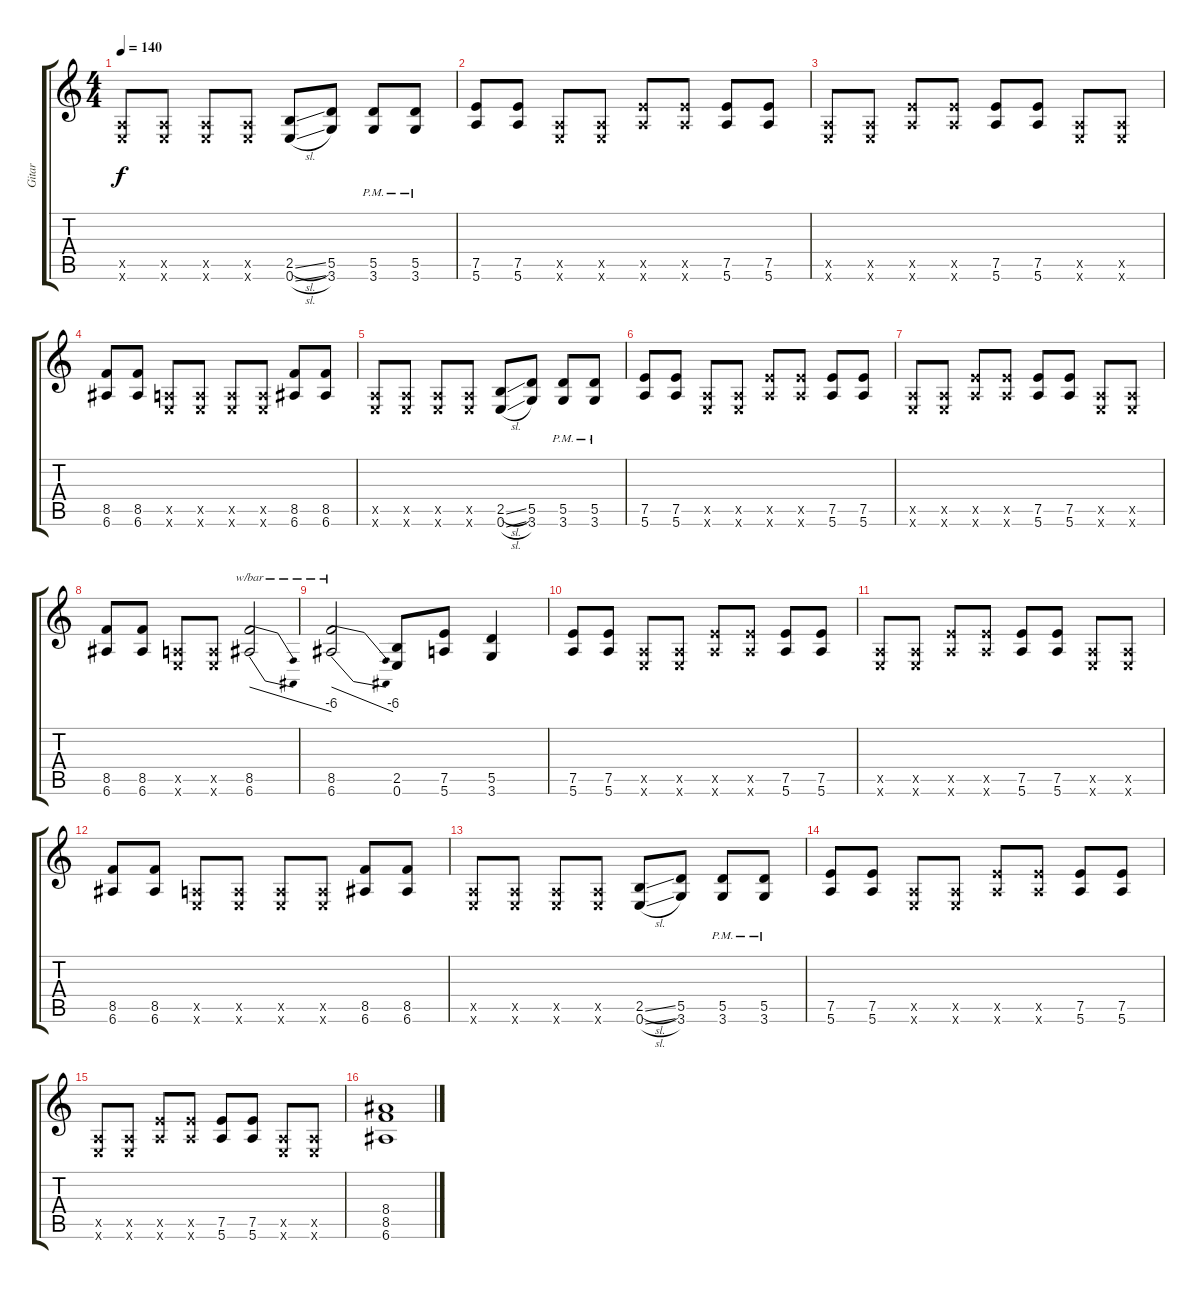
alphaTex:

\track ("Gitar" "Gitar") {instrument acousticguitarsteel}
\staff {score tabs}
\tuning (E4 B3 G3 D3 A2 E2) {hide}
\ts (4 4)
\tempo 140
\clef g2
\ks c
(0.5{x} 0.6{x}).8{dy f} (0.5{x} 0.6{x}).8 (0.5{x} 0.6{x}).8 (0.5{x} 0.6{x}).8 (2.5{sl} 0.6{sl}).8 (5.5 3.6).8 (5.5{pm} 3.6{pm}).8 (5.5{pm} 3.6{pm}).8 |
(7.5 5.6).8 (7.5 5.6).8 (0.5{x} 0.6{x}).8 (0.5{x} 0.6{x}).8 (7.5{x} 5.6{x}).8 (7.5{x} 5.6{x}).8 (7.5 5.6).8 (7.5 5.6).8 |
(0.5{x} 0.6{x}).8 (0.5{x} 0.6{x}).8 (7.5{x} 5.6{x}).8 (7.5{x} 5.6{x}).8 (7.5 5.6).8 (7.5 5.6).8 (0.5{x} 0.6{x}).8 (0.5{x} 0.6{x}).8 |
(8.5 6.6).8 (8.5 6.6).8 (0.5{x} 0.6{x}).8 (0.5{x} 0.6{x}).8 (0.5{x} 0.6{x}).8 (0.5{x} 0.6{x}).8 (8.5 6.6).8 (8.5 6.6).8 |
(0.5{x} 0.6{x}).8 (0.5{x} 0.6{x}).8 (0.5{x} 0.6{x}).8 (0.5{x} 0.6{x}).8 (2.5{sl} 0.6{sl}).8 (5.5 3.6).8 (5.5{pm} 3.6{pm}).8 (5.5{pm} 3.6{pm}).8 |
(7.5 5.6).8 (7.5 5.6).8 (0.5{x} 0.6{x}).8 (0.5{x} 0.6{x}).8 (7.5{x} 5.6{x}).8 (7.5{x} 5.6{x}).8 (7.5 5.6).8 (7.5 5.6).8 |
(0.5{x} 0.6{x}).8 (0.5{x} 0.6{x}).8 (7.5{x} 5.6{x}).8 (7.5{x} 5.6{x}).8 (7.5 5.6).8 (7.5 5.6).8 (0.5{x} 0.6{x}).8 (0.5{x} 0.6{x}).8 |
(8.5 6.6).8 (8.5 6.6).8 (0.5{x} 0.6{x}).8 (0.5{x} 0.6{x}).8 (8.5 6.6).2{tbe (dive default 0 0 60 -24)} |
(8.5 6.6).2{tbe (dive default 0 0 60 -24)} (2.5 0.6).8 (7.5 5.6).8 (5.5 3.6).4 |
(7.5 5.6).8 (7.5 5.6).8 (0.5{x} 0.6{x}).8 (0.5{x} 0.6{x}).8 (7.5{x} 5.6{x}).8 (7.5{x} 5.6{x}).8 (7.5 5.6).8 (7.5 5.6).8 |
(0.5{x} 0.6{x}).8 (0.5{x} 0.6{x}).8 (7.5{x} 5.6{x}).8 (7.5{x} 5.6{x}).8 (7.5 5.6).8 (7.5 5.6).8 (0.5{x} 0.6{x}).8 (0.5{x} 0.6{x}).8 |
(8.5 6.6).8 (8.5 6.6).8 (0.5{x} 0.6{x}).8 (0.5{x} 0.6{x}).8 (0.5{x} 0.6{x}).8 (0.5{x} 0.6{x}).8 (8.5 6.6).8 (8.5 6.6).8 |
(0.5{x} 0.6{x}).8 (0.5{x} 0.6{x}).8 (0.5{x} 0.6{x}).8 (0.5{x} 0.6{x}).8 (2.5{sl} 0.6{sl}).8 (5.5 3.6).8 (5.5{pm} 3.6{pm}).8 (5.5{pm} 3.6{pm}).8 |
(7.5 5.6).8 (7.5 5.6).8 (0.5{x} 0.6{x}).8 (0.5{x} 0.6{x}).8 (7.5{x} 5.6{x}).8 (7.5{x} 5.6{x}).8 (7.5 5.6).8 (7.5 5.6).8 |
(0.5{x} 0.6{x}).8 (0.5{x} 0.6{x}).8 (7.5{x} 5.6{x}).8 (7.5{x} 5.6{x}).8 (7.5 5.6).8 (7.5 5.6).8 (0.5{x} 0.6{x}).8 (0.5{x} 0.6{x}).8 |
(8.4 8.5 6.6).1
